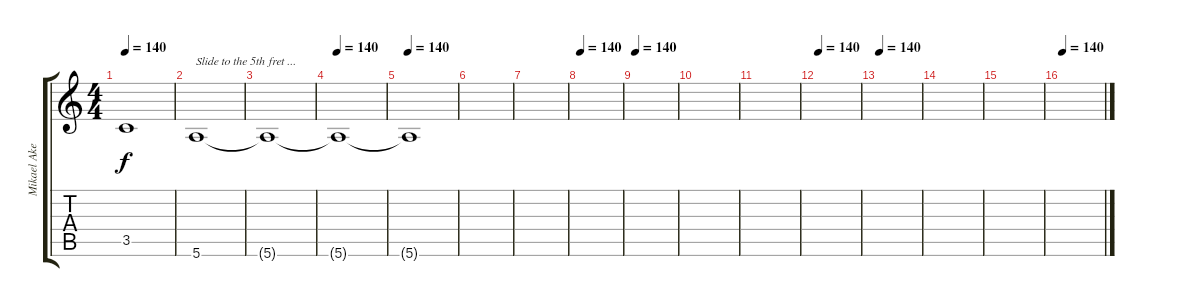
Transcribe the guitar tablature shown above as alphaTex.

\track ("Mikael Akerfeldt" "Mikael Ake") {instrument distortionguitar}
\staff {score tabs}
\tuning (E4 B3 G3 D3 A2 E2) {hide}
\ts (4 4)
\tempo 140
\clef g2
\ks c
3.5{t}.1{dy f} |
5.6.1{txt "Slide to the 5th fret ..."} |
5.6{t}.1 |
\tempo 140
5.6{t}.1 |
\tempo 140
5.6{t}.1 |
|
|
\tempo 140
|
\tempo 140
|
|
|
\tempo 140
|
\tempo 140
|
|
|
\tempo 140
